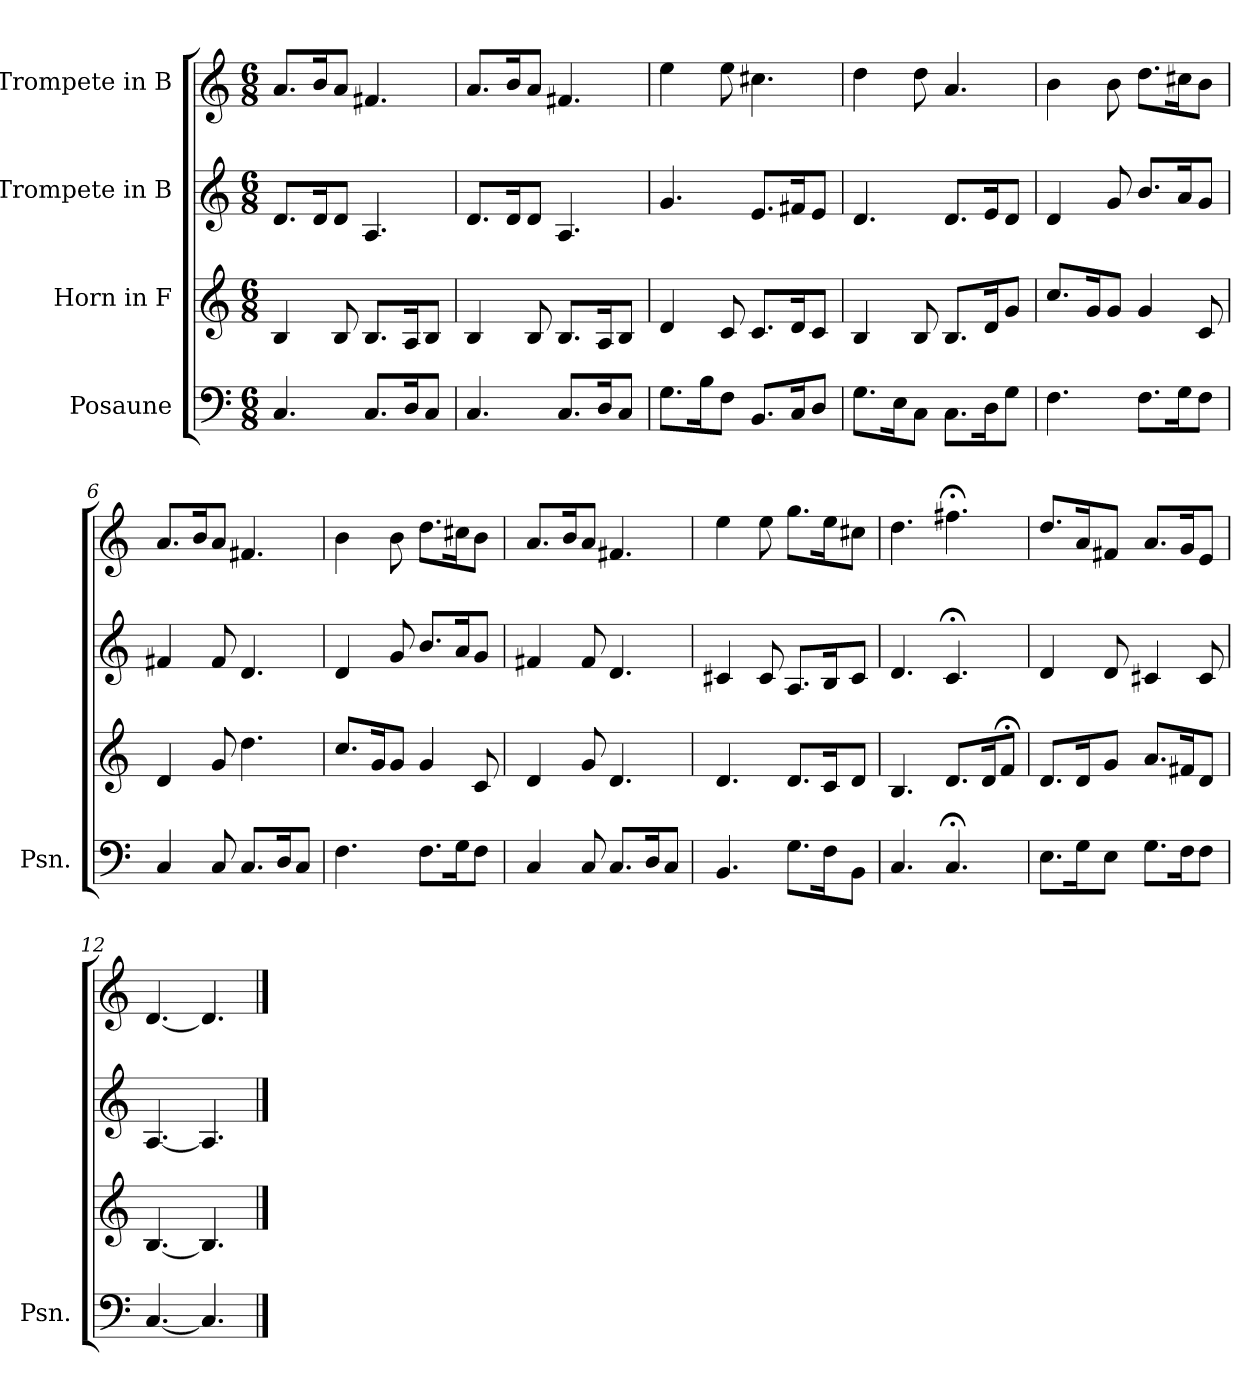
**kern	**kern	**kern	**kern
*part4	*part3	*part2	*part1
*staff4	*staff3	*staff2	*staff1
*I"Posaune	*I"Horn in F	*I"Trompete in B	*I"Trompete in B
*I'Psn.	*	*	*
*clefF4	*clefG2	*clefG2	*clefG2
*	*ITrd4c7	*ITrd1c2	*ITrd1c2
*k[]	*k[b-]	*k[b-e-]	*k[b-e-]
*M6/8	*M6/8	*M6/8	*M6/8
*MM38	*MM38	*MM38	*MM38
=1	=1	=1	=1
4.C/	4E/	8.c/L	8.g/L
.	.	16c/K	16a/K
.	8E/	8c/J	8g/J
8.C/L	8.E/L	4.G/	4.en/
16D/K	16D/K	.	.
8C/J	8E/J	.	.
=2	=2	=2	=2
4.C/	4E/	8.c/L	8.g/L
.	.	16c/K	16a/K
.	8E/	8c/J	8g/J
8.C/L	8.E/L	4.G/	4.en/
16D/K	16D/K	.	.
8C/J	8E/J	.	.
=3	=3	=3	=3
8.G\L	4G/	4.f/	4dd\
16B\K	.	.	.
8F\J	8F/	.	8dd\
8.BB/L	8.F/L	8.d/L	4.bn\
16C/K	16G/K	16en/K	.
8D/J	8F/J	8d/J	.
=4	=4	=4	=4
8.G\L	4E/	4.c/	4cc\
16E\K	.	.	.
8C\J	8E/	.	8cc\
8.C\L	8.E/L	8.c/L	4.g/
16D\K	16G/K	16d/K	.
8G\J	8c/J	8c/J	.
!!LO:LB:g=z
=5	=5	=5	=5
4.F\	8.f/L	4c/	4a\
.	16c/K	.	.
.	8c/J	8f/	8a\
8.F\L	4c/	8.a/L	8.cc\L
16G\K	.	16g/K	16bn\K
8F\J	8F/	8f/J	8a\J
=6	=6	=6	=6
4C/	4G/	4en/	8.g/L
.	.	.	16a/K
8C/	8c/	8e/	8g/J
8.C/L	4.g\	4.c/	4.en/
16D/K	.	.	.
8C/J	.	.	.
=7	=7	=7	=7
4.F\	8.f/L	4c/	4a\
.	16c/K	.	.
.	8c/J	8f/	8a\
8.F\L	4c/	8.a/L	8.cc\L
16G\K	.	16g/K	16bn\K
8F\J	8F/	8f/J	8a\J
=8	=8	=8	=8
4C/	4G/	4en/	8.g/L
.	.	.	16a/K
8C/	8c/	8e/	8g/J
8.C/L	4.G/	4.c/	4.en/
16D/K	.	.	.
8C/J	.	.	.
=9	=9	=9	=9
4.BB/	4.G/	4Bn/	4dd\
.	.	8B/	8dd\
8.G\L	8.G/L	8.G/L	8.ff\L
16F\K	16F/K	16A/K	16dd\K
8BB\J	8G/J	8B/J	8bn\J
!!LO:LB:g=z
=10	=10	=10	=10
4.C/	4.E/	4.c/	4.cc\
4.C;</	8.G/L	4.B-;</	4.een;<\
.	16G/K	.	.
.	8B-;</J	.	.
=11	=11	=11	=11
8.E\L	8.G/L	4c/	8.cc/L
16G\K	16G/K	.	16g/K
8E\J	8c/J	8c/	8en/J
8.G\L	8.d/L	4Bn/	8.g/L
16F\K	16Bn/K	.	16f/K
8F\J	8G/J	8B/	8d/J
=12	=12	=12	=12
[4.C/	[4.E/	[4.G/	[4.c/
4.C/]	4.E/]	4.G/]	4.c/]
==	==	==	==
*-	*-	*-	*-
